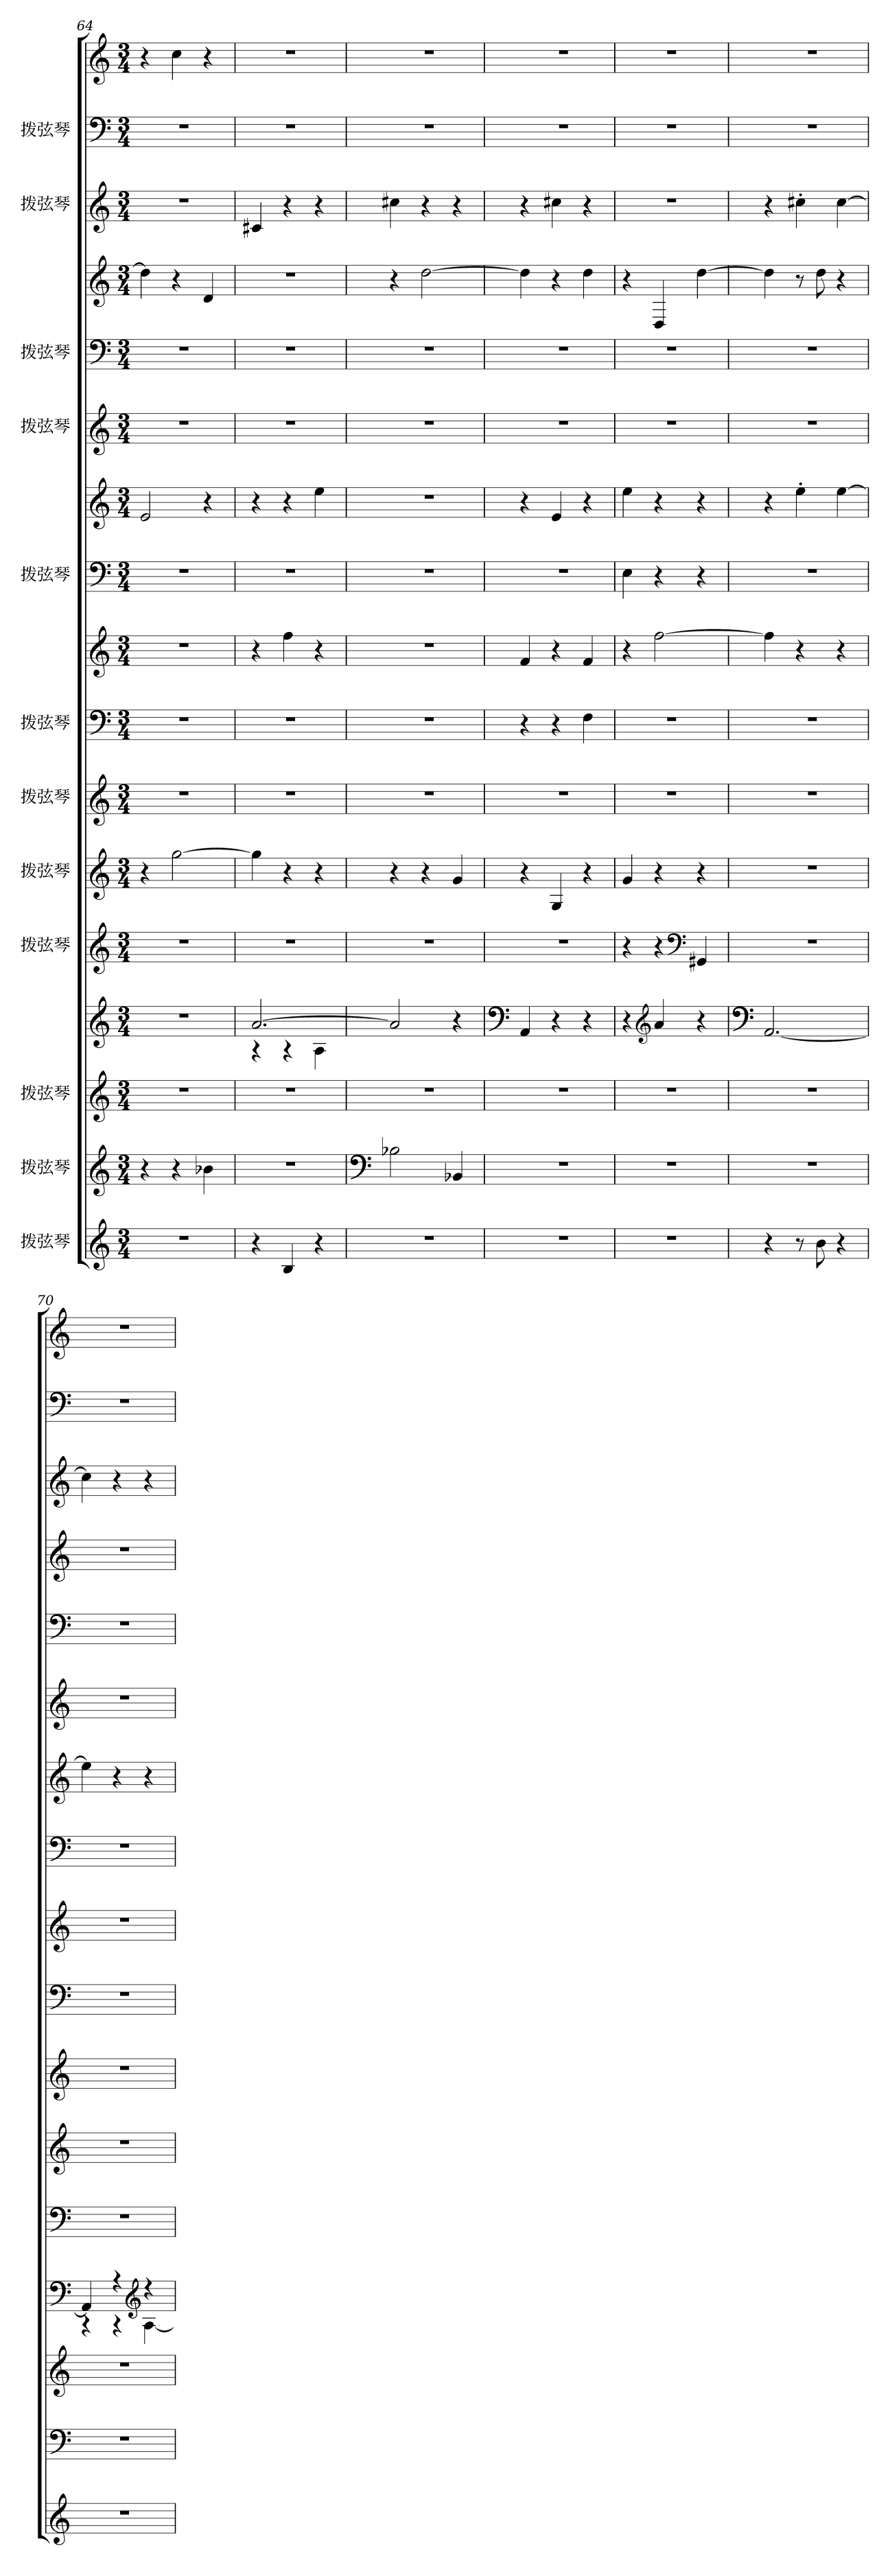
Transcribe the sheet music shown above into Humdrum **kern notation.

**kern	**kern	**kern	**kern	**kern	**kern	**kern	**kern	**kern	**kern	**kern	**kern	**kern	**kern	**kern	**kern	**kern
*part12	*part11	*part10	*part10	*part9	*part8	*part7	*part6	*part6	*part5	*part5	*part4	*part3	*part3	*part2	*part1	*part1
*staff17	*staff16	*staff15	*staff14	*staff13	*staff12	*staff11	*staff10	*staff9	*staff8	*staff7	*staff6	*staff5	*staff4	*staff3	*staff2	*staff1
*I"拨弦琴	*I"拨弦琴	*I"拨弦琴	*	*I"拨弦琴	*I"拨弦琴	*I"拨弦琴	*I"拨弦琴	*	*I"拨弦琴	*	*I"拨弦琴	*I"拨弦琴	*	*I"拨弦琴	*I"拨弦琴	*
*clefG2	*clefG2	*clefG2	*clefG2	*clefG2	*clefG2	*clefG2	*clefF4	*clefG2	*clefF4	*clefG2	*clefG2	*clefF4	*clefG2	*clefG2	*clefF4	*clefG2
*k[]	*k[]	*k[]	*k[]	*k[]	*k[]	*k[]	*k[]	*k[]	*k[]	*k[]	*k[]	*k[]	*k[]	*k[]	*k[]	*k[]
*M3/4	*M3/4	*M3/4	*M3/4	*M3/4	*M3/4	*M3/4	*M3/4	*M3/4	*M3/4	*M3/4	*M3/4	*M3/4	*M3/4	*M3/4	*M3/4	*M3/4
=64	=64	=64	=64	=64	=64	=64	=64	=64	=64	=64	=64	=64	=64	=64	=64	=64
2.r	4r	2.r	2.r	2.r	4r	2.r	2.r	2.r	2.r	2e/	2.r	2.r	4dd\]	2.r	2.r	4r
.	4r	.	.	.	[2gg\	.	.	.	.	.	.	.	4r	.	.	4cc\
.	4b-X\	.	.	.	.	.	.	.	.	4r	.	.	4d/	.	.	4r
!!LO:PB:g=z
=65	=65	=65	=65	=65	=65	=65	=65	=65	=65	=65	=65	=65	=65	=65	=65	=65
*	*	*	*^	*	*	*	*	*	*	*	*	*	*	*	*	*
4r	2.r	2.r	[2.a/	4r	2.r	4gg\]	2.r	2.r	4r	2.r	4r	2.r	2.r	2.r	4c#X/	2.r	2.r
4B/	.	.	.	4r	.	4r	.	.	4ff\	.	4r	.	.	.	4r	.	.
4r	.	.	.	4A\	.	4r	.	.	4r	.	4ee\	.	.	.	4r	.	.
*	*	*	*v	*v	*	*	*	*	*	*	*	*	*	*	*	*	*
=66	=66	=66	=66	=66	=66	=66	=66	=66	=66	=66	=66	=66	=66	=66	=66	=66
*	*clefF4	*	*	*	*	*	*	*	*	*	*	*	*	*	*	*
2.r	2B-X\	2.r	2a/]	2.r	4r	2.r	2.r	2.r	2.r	2.r	2.r	2.r	4r	4cc#X\	2.r	2.r
.	.	.	.	.	4r	.	.	.	.	.	.	.	[2dd\	4r	.	.
.	4BB-X/	.	4r	.	4g/	.	.	.	.	.	.	.	.	4r	.	.
=67	=67	=67	=67	=67	=67	=67	=67	=67	=67	=67	=67	=67	=67	=67	=67	=67
*	*	*	*clefF4	*	*	*	*	*	*	*	*	*	*	*	*	*
2.r	2.r	2.r	4AA/	2.r	4r	2.r	4r	4f/	2.r	4r	2.r	2.r	4dd\]	4r	2.r	2.r
.	.	.	4r	.	4G/	.	4r	4r	.	4e/	.	.	4r	4cc#X\	.	.
.	.	.	4r	.	4r	.	4F\	4f/	.	4r	.	.	4dd\	4r	.	.
=68	=68	=68	=68	=68	=68	=68	=68	=68	=68	=68	=68	=68	=68	=68	=68	=68
2.r	2.r	2.r	4r	4r	4g/	2.r	2.r	4r	4E\	4ee\	2.r	2.r	4r	2.r	2.r	2.r
*	*	*	*clefG2	*	*	*	*	*	*	*	*	*	*	*	*	*
.	.	.	4a/	4r	4r	.	.	[2ff\	4r	4r	.	.	4D/	.	.	.
*	*	*	*	*clefF4	*	*	*	*	*	*	*	*	*	*	*	*
.	.	.	4r	4GG#X/	4r	.	.	.	4r	4r	.	.	[4dd\	.	.	.
=69	=69	=69	=69	=69	=69	=69	=69	=69	=69	=69	=69	=69	=69	=69	=69	=69
*	*	*	*clefF4	*	*	*	*	*	*	*	*	*	*	*	*	*
4r	2.r	2.r	[2.AA/	2.r	2.r	2.r	2.r	4ff\]	2.r	4r	2.r	2.r	4dd\]	4r	2.r	2.r
8r	.	.	.	.	.	.	.	4r	.	4ee'\	.	.	8r	4cc#X'\	.	.
8b\	.	.	.	.	.	.	.	.	.	.	.	.	8dd\	.	.	.
4r	.	.	.	.	.	.	.	4r	.	[4ee\	.	.	4r	[4cc#\	.	.
=70	=70	=70	=70	=70	=70	=70	=70	=70	=70	=70	=70	=70	=70	=70	=70	=70
*	*	*	*^	*	*	*	*	*	*	*	*	*	*	*	*	*
2.r	2.r	2.r	4AA/]	4r	2.r	2.r	2.r	2.r	2.r	2.r	4ee\]	2.r	2.r	2.r	4cc#\]	2.r	2.r
.	.	.	4r	4r	.	.	.	.	.	.	4r	.	.	.	4r	.	.
*	*	*	*clefG2	*	*	*	*	*	*	*	*	*	*	*	*	*	*
.	.	.	4r	[4A\	.	.	.	.	.	.	4r	.	.	.	4r	.	.
*	*	*	*v	*v	*	*	*	*	*	*	*	*	*	*	*	*	*
=	=	=	=	=	=	=	=	=	=	=	=	=	=	=	=	=
*-	*-	*-	*-	*-	*-	*-	*-	*-	*-	*-	*-	*-	*-	*-	*-	*-
